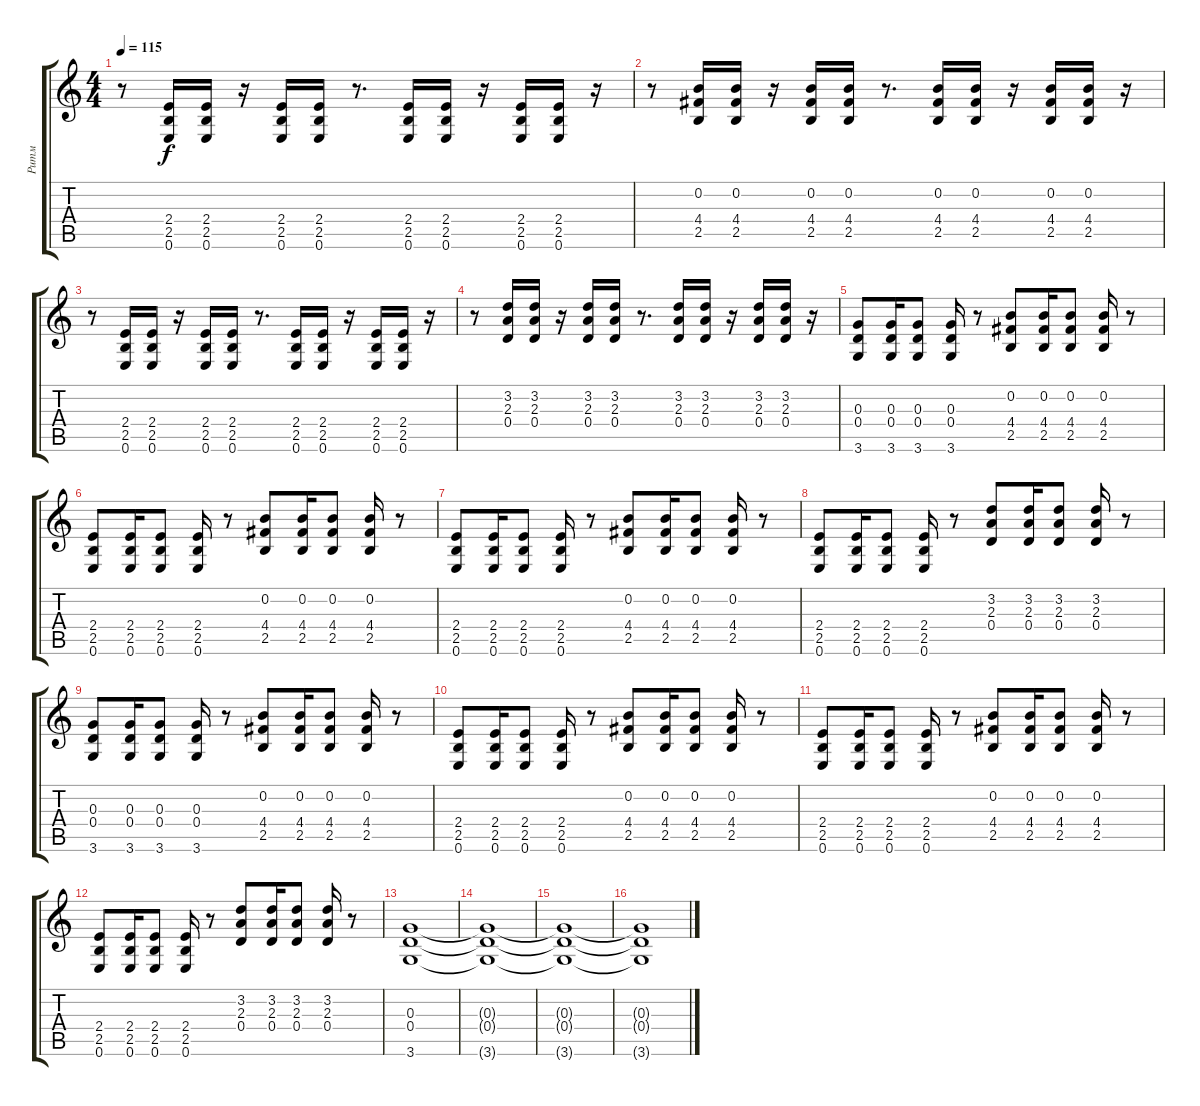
\track ("Ритм" "Ритм") {instrument distortionguitar}
\staff {score tabs}
\tuning (E4 B3 G3 D3 A2 E2) {hide}
\ts (4 4)
\tempo 115
\clef g2
\ks c
r.8{dy f} (2.4 2.5 0.6).16 (2.4 2.5 0.6).16 r.16 (2.4 2.5 0.6).16 (2.4 2.5 0.6).16 r.8{d} (2.4 2.5 0.6).16 (2.4 2.5 0.6).16 r.16 (2.4 2.5 0.6).16 (2.4 2.5 0.6).16 r.16 |
r.8 (0.2 4.4 2.5).16 (0.2 4.4 2.5).16 r.16 (0.2 4.4 2.5).16 (0.2 4.4 2.5).16 r.8{d} (0.2 4.4 2.5).16 (0.2 4.4 2.5).16 r.16 (0.2 4.4 2.5).16 (0.2 4.4 2.5).16 r.16 |
r.8 (2.4 2.5 0.6).16 (2.4 2.5 0.6).16 r.16 (2.4 2.5 0.6).16 (2.4 2.5 0.6).16 r.8{d} (2.4 2.5 0.6).16 (2.4 2.5 0.6).16 r.16 (2.4 2.5 0.6).16 (2.4 2.5 0.6).16 r.16 |
r.8 (3.2 2.3 0.4).16 (3.2 2.3 0.4).16 r.16 (3.2 2.3 0.4).16 (3.2 2.3 0.4).16 r.8{d} (3.2 2.3 0.4).16 (3.2 2.3 0.4).16 r.16 (3.2 2.3 0.4).16 (3.2 2.3 0.4).16 r.16 |
(0.3 0.4 3.6).8 (0.3 0.4 3.6).16 (0.3 0.4 3.6).8 (0.3 0.4 3.6).16 r.8 (0.2 4.4 2.5).8 (0.2 4.4 2.5).16 (0.2 4.4 2.5).8 (0.2 4.4 2.5).16 r.8 |
(2.4 2.5 0.6).8 (2.4 2.5 0.6).16 (2.4 2.5 0.6).8 (2.4 2.5 0.6).16 r.8 (0.2 4.4 2.5).8 (0.2 4.4 2.5).16 (0.2 4.4 2.5).8 (0.2 4.4 2.5).16 r.8 |
(2.4 2.5 0.6).8 (2.4 2.5 0.6).16 (2.4 2.5 0.6).8 (2.4 2.5 0.6).16 r.8 (0.2 4.4 2.5).8 (0.2 4.4 2.5).16 (0.2 4.4 2.5).8 (0.2 4.4 2.5).16 r.8 |
(2.4 2.5 0.6).8 (2.4 2.5 0.6).16 (2.4 2.5 0.6).8 (2.4 2.5 0.6).16 r.8 (3.2 2.3 0.4).8 (3.2 2.3 0.4).16 (3.2 2.3 0.4).8 (3.2 2.3 0.4).16 r.8 |
(0.3 0.4 3.6).8 (0.3 0.4 3.6).16 (0.3 0.4 3.6).8 (0.3 0.4 3.6).16 r.8 (0.2 4.4 2.5).8 (0.2 4.4 2.5).16 (0.2 4.4 2.5).8 (0.2 4.4 2.5).16 r.8 |
(2.4 2.5 0.6).8 (2.4 2.5 0.6).16 (2.4 2.5 0.6).8 (2.4 2.5 0.6).16 r.8 (0.2 4.4 2.5).8 (0.2 4.4 2.5).16 (0.2 4.4 2.5).8 (0.2 4.4 2.5).16 r.8 |
(2.4 2.5 0.6).8 (2.4 2.5 0.6).16 (2.4 2.5 0.6).8 (2.4 2.5 0.6).16 r.8 (0.2 4.4 2.5).8 (0.2 4.4 2.5).16 (0.2 4.4 2.5).8 (0.2 4.4 2.5).16 r.8 |
(2.4 2.5 0.6).8 (2.4 2.5 0.6).16 (2.4 2.5 0.6).8 (2.4 2.5 0.6).16 r.8 (3.2 2.3 0.4).8 (3.2 2.3 0.4).16 (3.2 2.3 0.4).8 (3.2 2.3 0.4).16 r.8 |
(0.3 0.4 3.6).1 |
(0.3{t} 0.4{t} 3.6{t}).1 |
(0.3{t} 0.4{t} 3.6{t}).1 |
(0.3{t} 0.4{t} 3.6{t}).1
